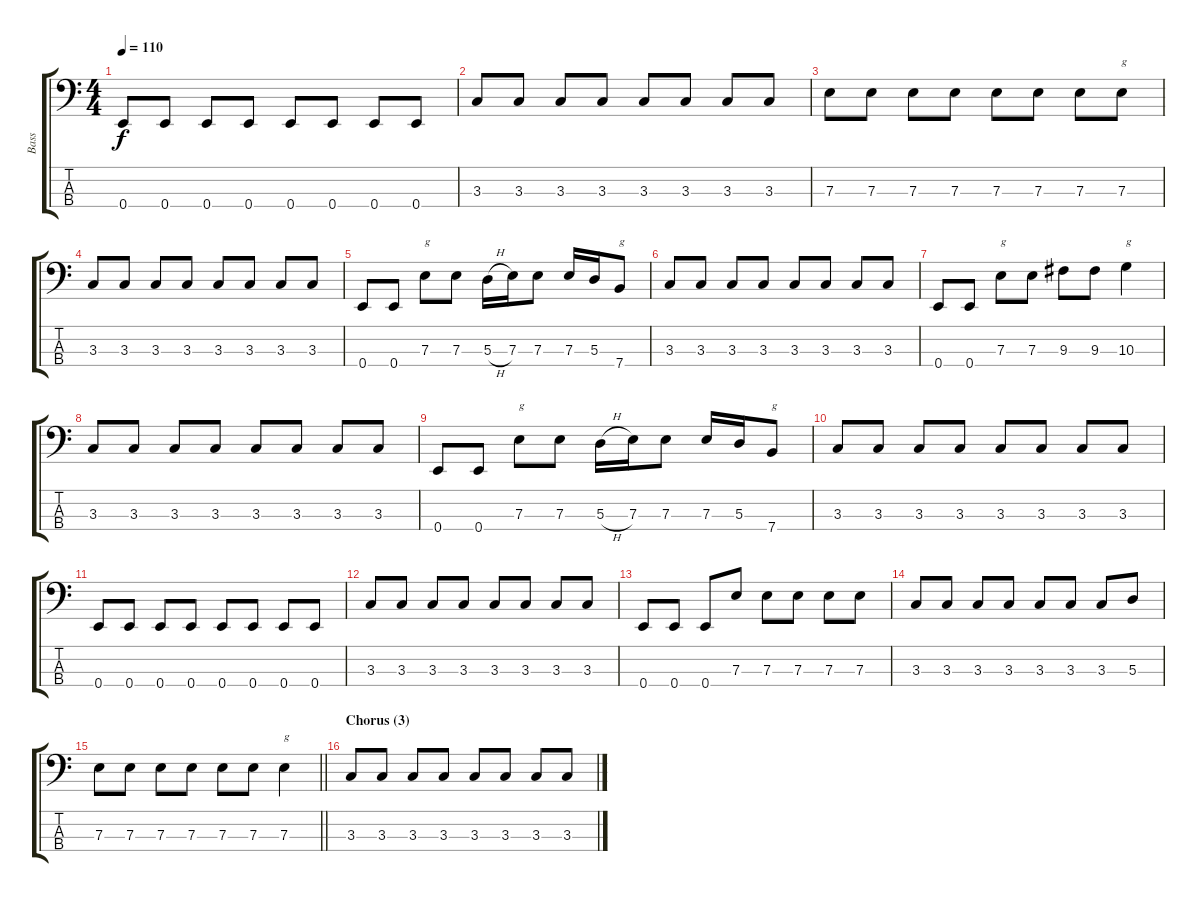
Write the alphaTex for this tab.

\track ("Bass" "Bass") {instrument electricbasspick}
\staff {score tabs}
\tuning (G2 D2 A1 E1) {hide}
\ts (4 4)
\tempo 110
\clef f4
\ks c
0.4.8{dy f} 0.4.8 0.4.8 0.4.8 0.4.8 0.4.8 0.4.8 0.4.8 |
3.3.8 3.3.8 3.3.8 3.3.8 3.3.8 3.3.8 3.3.8 3.3.8 |
7.3.8 7.3.8 7.3.8 7.3.8 7.3.8 7.3.8 7.3.8 7.3.8{txt "g"} |
3.3.8 3.3.8 3.3.8 3.3.8 3.3.8 3.3.8 3.3.8 3.3.8 |
0.4.8 0.4.8 7.3.8{txt "g"} 7.3.8 5.3{h}.16 7.3.16 7.3.8 7.3.16 5.3.16 7.4.8{txt "g"} |
3.3.8 3.3.8 3.3.8 3.3.8 3.3.8 3.3.8 3.3.8 3.3.8 |
0.4.8 0.4.8 7.3.8{txt "g"} 7.3.8 9.3.8 9.3.8 10.3.4{txt "g"} |
3.3.8 3.3.8 3.3.8 3.3.8 3.3.8 3.3.8 3.3.8 3.3.8 |
0.4.8 0.4.8 7.3.8{txt "g"} 7.3.8 5.3{h}.16 7.3.16 7.3.8 7.3.16 5.3.16 7.4.8{txt "g"} |
3.3.8 3.3.8 3.3.8 3.3.8 3.3.8 3.3.8 3.3.8 3.3.8 |
0.4.8 0.4.8 0.4.8 0.4.8 0.4.8 0.4.8 0.4.8 0.4.8 |
3.3.8 3.3.8 3.3.8 3.3.8 3.3.8 3.3.8 3.3.8 3.3.8 |
0.4.8 0.4.8 0.4.8 7.3.8 7.3.8 7.3.8 7.3.8 7.3.8 |
3.3.8 3.3.8 3.3.8 3.3.8 3.3.8 3.3.8 3.3.8 5.3.8 |
\barLineRight lightlight
7.3.8 7.3.8 7.3.8 7.3.8 7.3.8 7.3.8 7.3.4{txt "g"} |
\section ("" "Chorus (3)")
3.3.8 3.3.8 3.3.8 3.3.8 3.3.8 3.3.8 3.3.8 3.3.8
